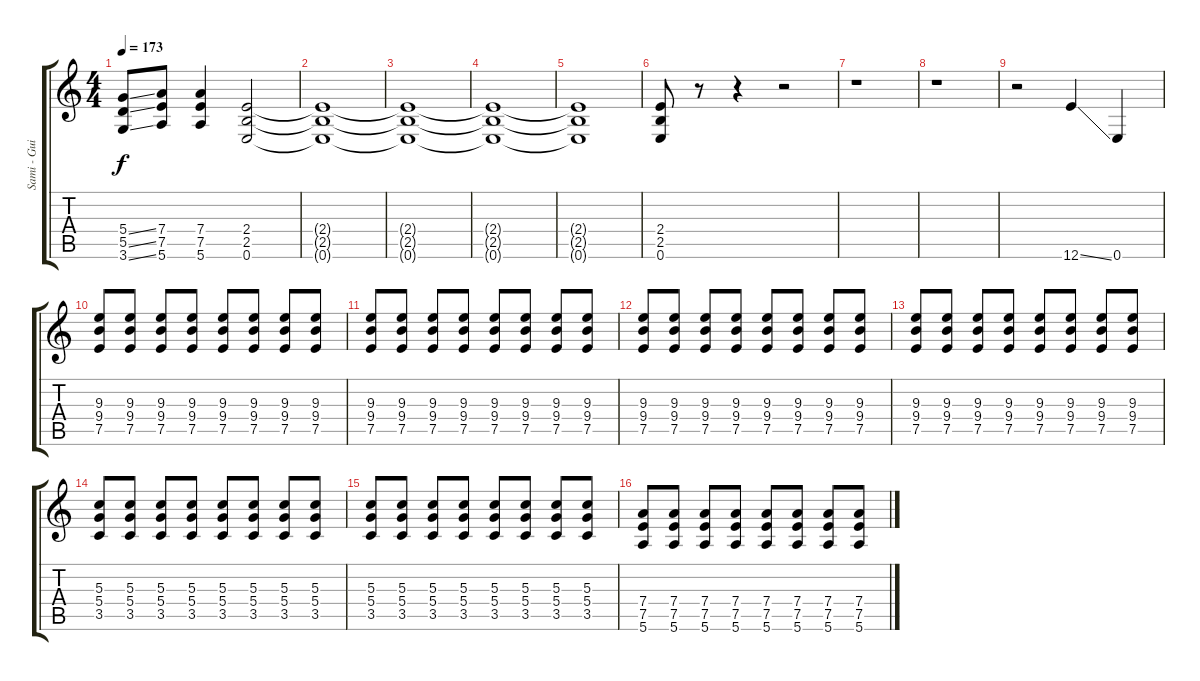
\track ("Sami - Guitar 2" "Sami - Gui") {instrument distortionguitar}
\staff {score tabs}
\tuning (E4 B3 G3 D3 A2 E2) {hide}
\ts (4 4)
\tempo 173
\clef g2
\ks c
(5.4{ss} 5.5{ss} 3.6{ss}).8{dy f} (7.4 7.5 5.6).8 (7.4 7.5 5.6).4 (2.4 2.5 0.6).2 |
(2.4{t} 2.5{t} 0.6{t}).1 |
(2.4{t} 2.5{t} 0.6{t}).1 |
(2.4{t} 2.5{t} 0.6{t}).1 |
(2.4{t} 2.5{t} 0.6{t}).1 |
(2.4 2.5 0.6).8 r.8 r.4 r.2 |
r.1 |
r.1 |
r.2 12.6{ss}.4 0.6.4 |
(9.3 9.4 7.5).8 (9.3 9.4 7.5).8 (9.3 9.4 7.5).8 (9.3 9.4 7.5).8 (9.3 9.4 7.5).8 (9.3 9.4 7.5).8 (9.3 9.4 7.5).8 (9.3 9.4 7.5).8 |
(9.3 9.4 7.5).8 (9.3 9.4 7.5).8 (9.3 9.4 7.5).8 (9.3 9.4 7.5).8 (9.3 9.4 7.5).8 (9.3 9.4 7.5).8 (9.3 9.4 7.5).8 (9.3 9.4 7.5).8 |
(9.3 9.4 7.5).8 (9.3 9.4 7.5).8 (9.3 9.4 7.5).8 (9.3 9.4 7.5).8 (9.3 9.4 7.5).8 (9.3 9.4 7.5).8 (9.3 9.4 7.5).8 (9.3 9.4 7.5).8 |
(9.3 9.4 7.5).8 (9.3 9.4 7.5).8 (9.3 9.4 7.5).8 (9.3 9.4 7.5).8 (9.3 9.4 7.5).8 (9.3 9.4 7.5).8 (9.3 9.4 7.5).8 (9.3 9.4 7.5).8 |
(5.3 5.4 3.5).8 (5.3 5.4 3.5).8 (5.3 5.4 3.5).8 (5.3 5.4 3.5).8 (5.3 5.4 3.5).8 (5.3 5.4 3.5).8 (5.3 5.4 3.5).8 (5.3 5.4 3.5).8 |
(5.3 5.4 3.5).8 (5.3 5.4 3.5).8 (5.3 5.4 3.5).8 (5.3 5.4 3.5).8 (5.3 5.4 3.5).8 (5.3 5.4 3.5).8 (5.3 5.4 3.5).8 (5.3 5.4 3.5).8 |
(7.4 7.5 5.6).8 (7.4 7.5 5.6).8 (7.4 7.5 5.6).8 (7.4 7.5 5.6).8 (7.4 7.5 5.6).8 (7.4 7.5 5.6).8 (7.4 7.5 5.6).8 (7.4 7.5 5.6).8
